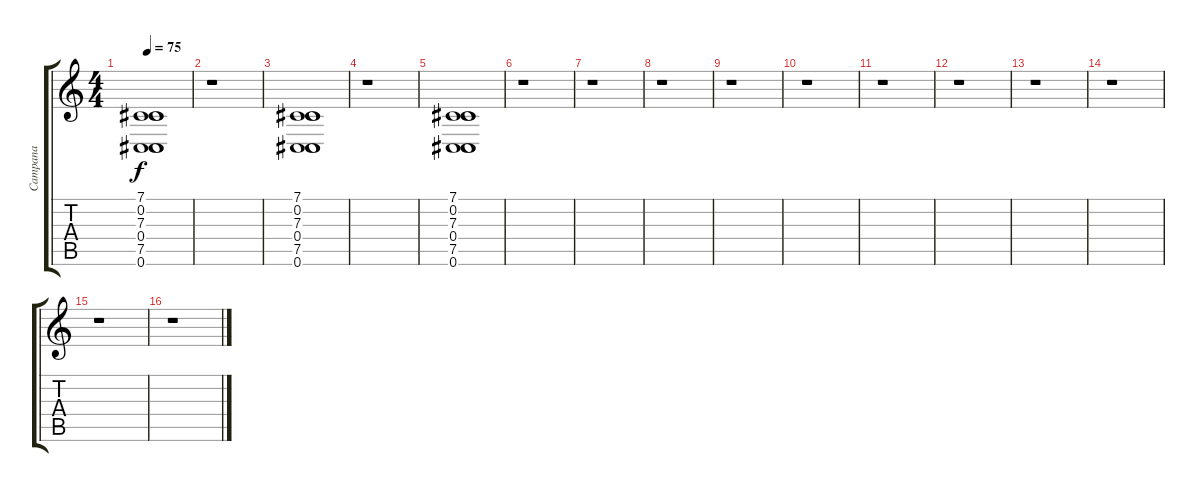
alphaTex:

\track ("Campana" "Campana") {instrument tubularbells}
\staff {score tabs}
\tuning (Gb3 Db3 Gb3 Db3 Gb3 Db3) {hide}
\ts (4 4)
\tempo 75
\clef g2
\ks c
(7.1 0.2 7.3 0.4 7.5 0.6).1{dy f} |
r.1 |
(7.1 0.2 7.3 0.4 7.5 0.6).1 |
r.1 |
(7.1 0.2 7.3 0.4 7.5 0.6).1 |
r.1 |
r.1 |
r.1 |
r.1 |
r.1 |
r.1 |
r.1 |
r.1 |
r.1 |
r.1 |
r.1
